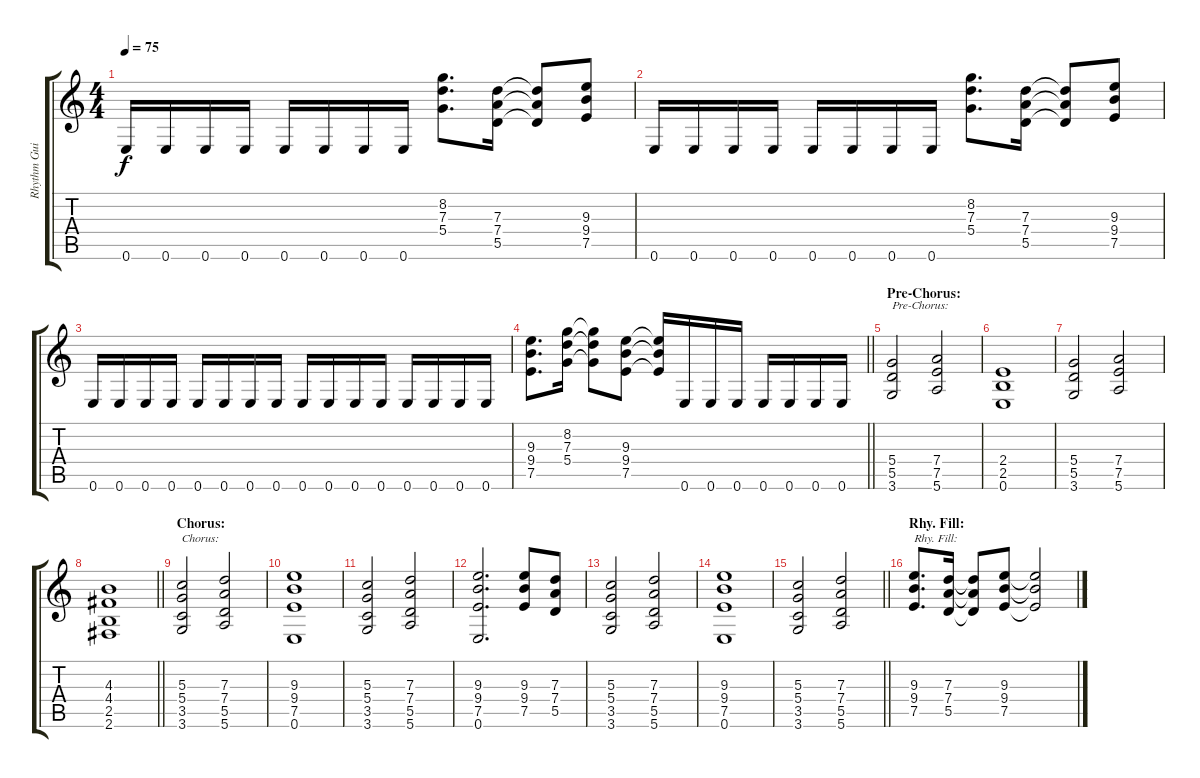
\track ("Rhythm Guitar 1" "Rhythm Gui") {instrument overdrivenguitar}
\staff {score tabs}
\tuning (E4 B3 G3 D3 A2 E2) {hide}
\ts (4 4)
\tempo 75
\clef g2
\ks c
0.6.16{dy f} 0.6.16 0.6.16 0.6.16 0.6.16 0.6.16 0.6.16 0.6.16 (8.2 7.3 5.4).8{d} (7.3 7.4 5.5).16 (7.3{t} 7.4{t} 5.5{t}).8 (9.3 9.4 7.5).8 |
0.6.16 0.6.16 0.6.16 0.6.16 0.6.16 0.6.16 0.6.16 0.6.16 (8.2 7.3 5.4).8{d} (7.3 7.4 5.5).16 (7.3{t} 7.4{t} 5.5{t}).8 (9.3 9.4 7.5).8 |
0.6.16 0.6.16 0.6.16 0.6.16 0.6.16 0.6.16 0.6.16 0.6.16 0.6.16 0.6.16 0.6.16 0.6.16 0.6.16 0.6.16 0.6.16 0.6.16 |
\barLineRight lightlight
(9.3 9.4 7.5).8{d} (8.2 7.3 5.4).16 (8.2{t} 7.3{t} 5.4{t}).8 (9.3 9.4 7.5).8 (9.3{t} 9.4{t} 7.5{t}).16 0.6.16 0.6.16 0.6.16 0.6.16 0.6.16 0.6.16 0.6.16 |
\section ("" "Pre-Chorus:")
(5.4 5.5 3.6).2{txt "Pre-Chorus:"} (7.4 7.5 5.6).2 |
(2.4 2.5 0.6).1 |
(5.4 5.5 3.6).2 (7.4 7.5 5.6).2 |
\barLineRight lightlight
(4.3 4.4 2.5 2.6).1 |
\section ("" "Chorus:")
(5.3 5.4 3.5 3.6).2{txt "Chorus:"} (7.3 7.4 5.5 5.6).2 |
(9.3 9.4 7.5 0.6).1 |
(5.3 5.4 3.5 3.6).2 (7.3 7.4 5.5 5.6).2 |
(9.3 9.4 7.5 0.6).2{d} (9.3 9.4 7.5).8 (7.3 7.4 5.5).8 |
(5.3 5.4 3.5 3.6).2 (7.3 7.4 5.5 5.6).2 |
(9.3 9.4 7.5 0.6).1 |
\barLineRight lightlight
(5.3 5.4 3.5 3.6).2 (7.3 7.4 5.5 5.6).2 |
\section ("" "Rhy. Fill:")
(9.3 9.4 7.5).8{d txt "Rhy. Fill:"} (7.3 7.4 5.5).16 (7.3{t} 7.4{t} 5.5{t}).8 (9.3 9.4 7.5).8 (9.3{t} 9.4{t} 7.5{t}).2
